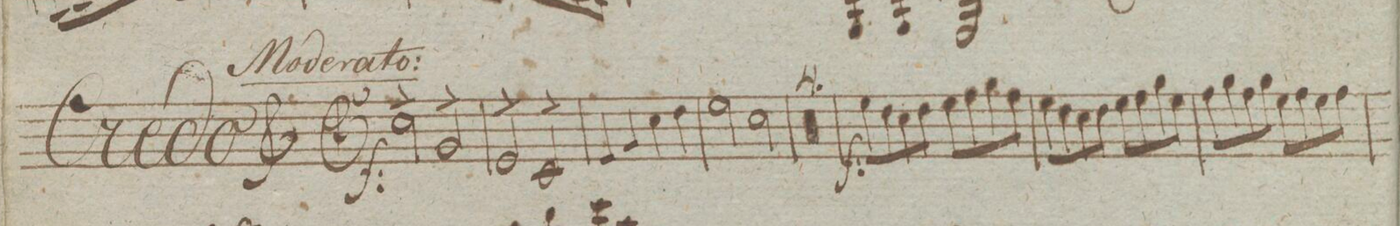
**kern	**dynam
*I"Violino Imo	*
*clefG2	*
*k[]	*
*met(c|)	*
*M4/4	*
*2\right	*
2cc^\	f
2g^>/	.
=2	=2
2e^>/	.
2c^>/	.
=3	=3
4e/	.
4g/	.
4cc\	.
4dd\	.
=4	=4
2ee\	.
2cc\	.
=5	=5
1r	.
=6	=6
1r	.
=7	=7
1r	.
=8	=8
1r	.
=9	=9
8ee\L	f
8dd\	.
8cc\	.
8dd\J	.
8ee\L	.
8ff\	.
8gg\	.
8ff\J	.
=10	=10
8ee\L	.
8dd\	.
8cc\	.
8dd\J	.
8ee\L	.
8ff\	.
8gg\	.
8ee\J	.
=11	=11
8ff\L	.
8gg\	.
8ff\	.
8gg\J	.
8ee\L	.
8ff\	.
8ee\	.
8ff\J	.
=12	=12
*-	*-
